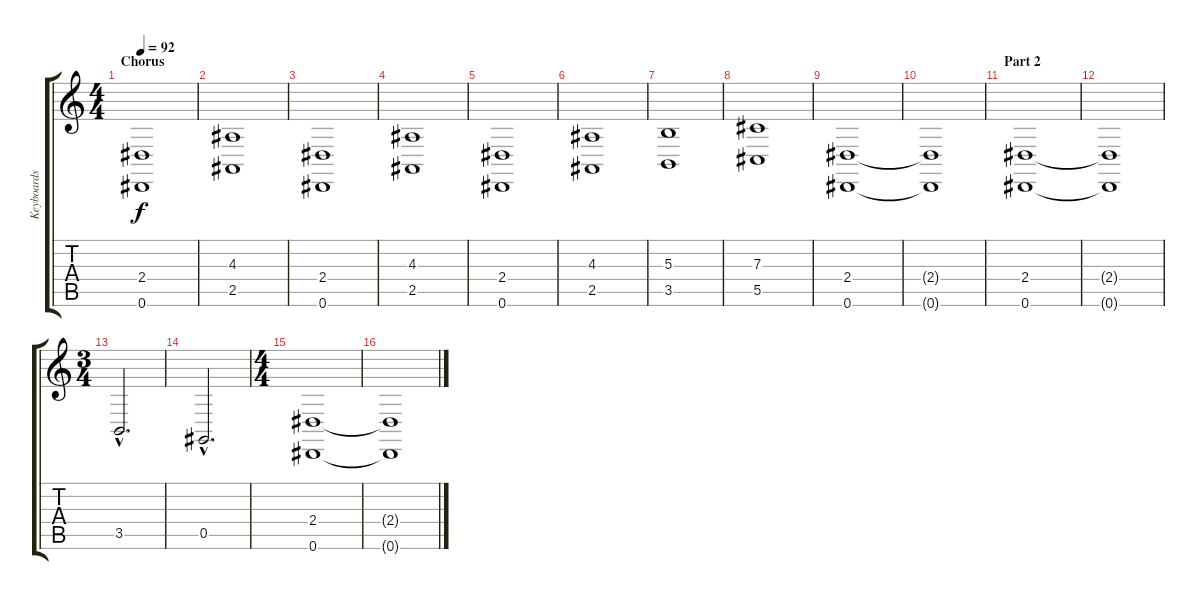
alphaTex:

\track ("Keyboards - Nils Neumann" "Keyboards ") {instrument choiraahs}
\staff {score tabs}
\tuning (Eb4 Bb3 Gb3 Db3 Ab2 Eb2) {hide}
\ts (4 4)
\section ("" "Chorus")
\tempo 92
\clef g2
\ks c
(2.4 0.6).1{dy f} |
(4.3 2.5).1 |
(2.4 0.6).1 |
(4.3 2.5).1 |
(2.4 0.6).1 |
(4.3 2.5).1 |
(5.3 3.5).1 |
(7.3 5.5).1 |
(2.4 0.6).1 |
(2.4{t} 0.6{t}).1 |
\section ("" "Part 2")
(2.4 0.6).1 |
(2.4{t} 0.6{t}).1 |
\ts (3 4)
3.5{hac}.2{d} |
0.5{hac}.2{d} |
\ts (4 4)
(2.4 0.6).1 |
(2.4{t} 0.6{t}).1
